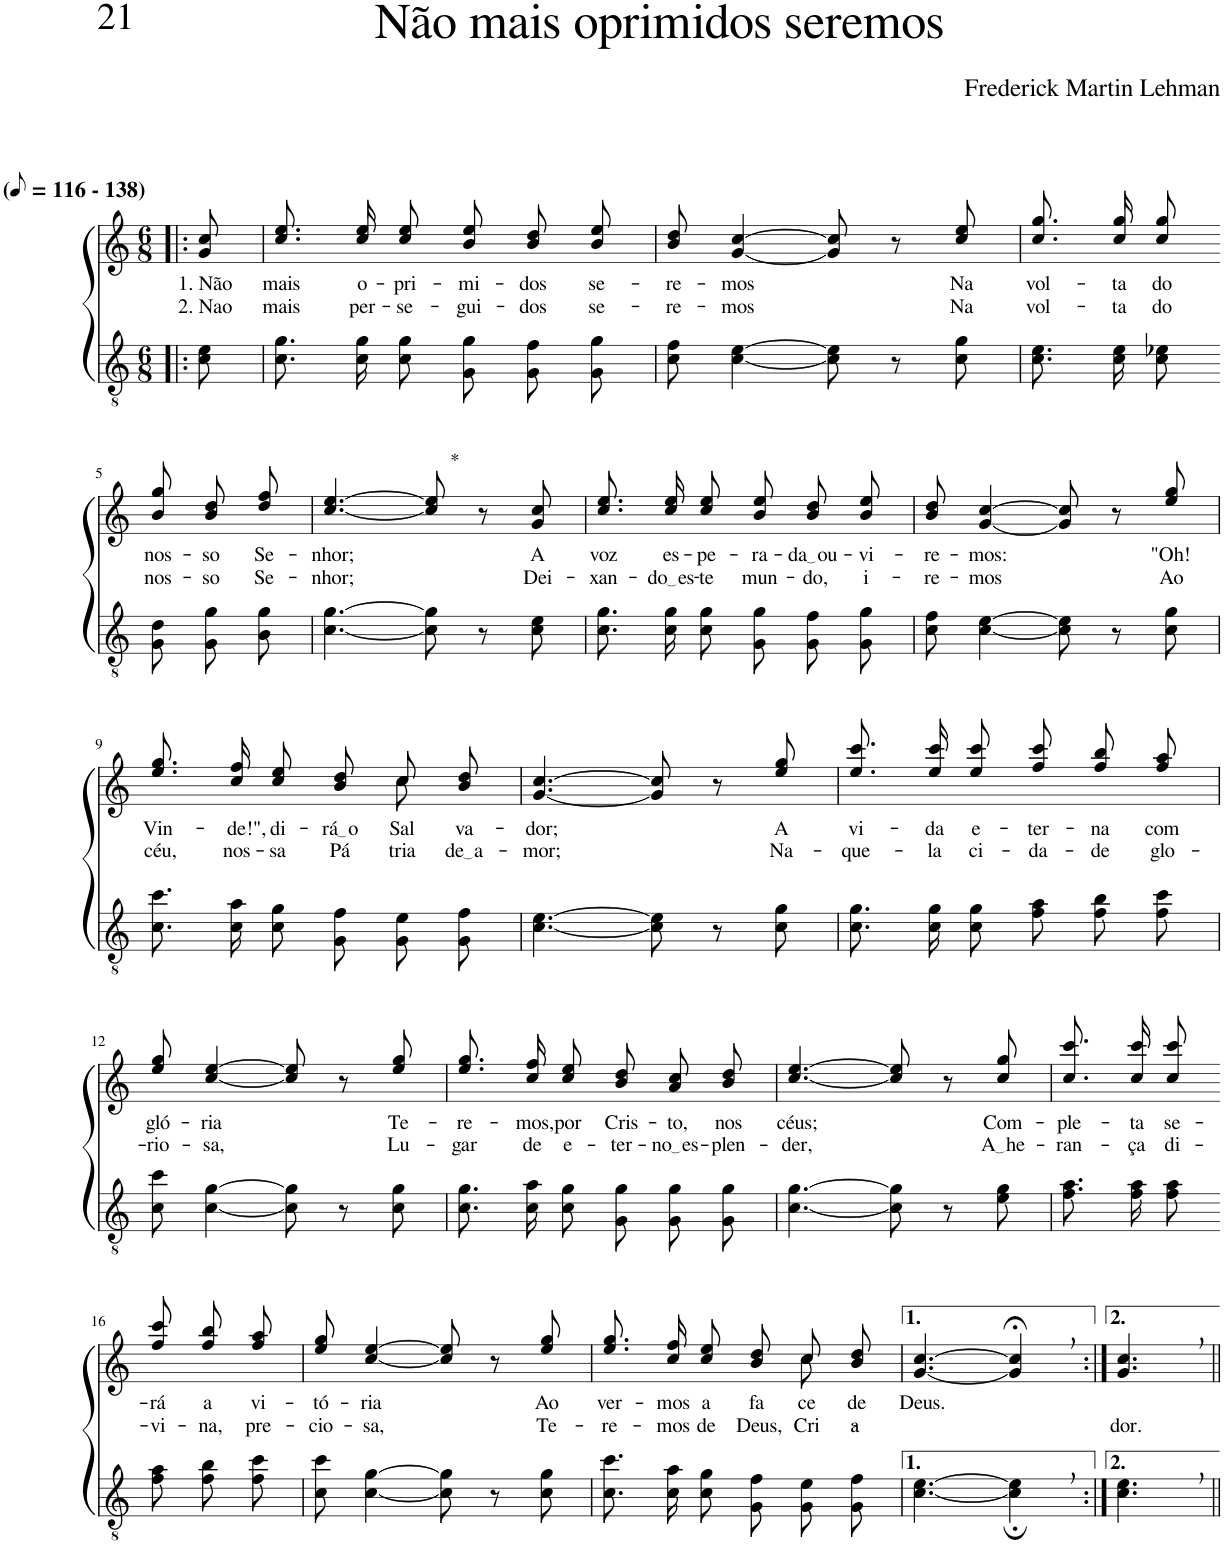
**kern	**kern	**text	**text
*part2	*part1	*part1	*part1
*staff2	*staff1	*staff1	*staff1
*I"Parte III e IV	*I"Parte I e II	*	*
*clefGv2	*clefG2	*	*
*Trd5c9	*Trd5c9	*	*
*k[]	*k[]	*	*
*M6/8	*M6/8	*	*
*MM58	*MM58	*	*
=1!|:	=1!|:	=1!|:	=1!|:
!	!LO:TX:a:B:t=(	!	!
!	!LO:TX:a:B:t=- 138)	!	!
!	!	!LO:LY:b	!LO:LY:b
8c\ 8e\	8g/ 8cc/	1. Não	2. Nao
=2	=2	=2	=2
!	!	!LO:LY:b	!LO:LY:b
8.c\ 8.g\L	8.cc\ 8.ee\L	mais	mais
!	!	!LO:LY:b	!LO:LY:b
16c\ 16g\K	16cc\ 16ee\K	o-	per-
!	!	!LO:LY:b	!LO:LY:b
8c\ 8g\J	8cc\ 8ee\J	-pri-	-se-
!	!	!LO:LY:b	!LO:LY:b
8G\ 8g\L	8b\ 8ee\L	-mi-	-gui-
!	!	!LO:LY:b	!LO:LY:b
8G\ 8f\	8b\ 8dd\	-dos	-dos
!	!	!LO:LY:b	!LO:LY:b
8G\ 8g\J	8b\ 8ee\J	se-	se-
=3	=3	=3	=3
!	!	!LO:LY:b	!LO:LY:b
8c\ 8f\	8b/ 8dd/	-re-	-re-
!	!	!LO:LY:b	!LO:LY:b
[4c\ [4e\	[4g/ [4cc/	-mos	-mos
8c\] 8e\]	8g/] 8cc/]	.	.
8r	8r	.	.
!	!	!LO:LY:b	!LO:LY:b
8c\ 8g\	8cc/ 8ee/	Na	Na
=4	=4	=4	=4
!	!	!LO:LY:b	!LO:LY:b
8.c\ 8.e\L	8.cc\ 8.gg\L	vol-	vol-
!	!	!LO:LY:b	!LO:LY:b
16c\ 16e\K	16cc\ 16gg\K	-ta	-ta
!	!	!LO:LY:b	!LO:LY:b
8c\ 8e-X\J	8cc\ 8gg\J	do	do
!!LO:LB:g=z
=5-	=5-	=5-	=5-
!	!	!LO:LY:b	!LO:LY:b
8G\ 8d\L	8b\ 8gg\L	nos-	nos-
!	!	!LO:LY:b	!LO:LY:b
8G\ 8g\	8b\ 8dd\	-so	-so
!	!	!LO:LY:b	!LO:LY:b
8B\ 8g\J	8dd\ 8ff\J	Se-	Se-
=6	=6	=6	=6
!	!	!LO:LY:b	!LO:LY:b
[4.c\ [4.g\	[4.cc/ [4.ee/	-nhor;	-nhor;
!	!LO:TX:a:t=*	!	!
8c\] 8g\]	8cc/] 8ee/]	.	.
8r	8r	.	.
!	!	!LO:LY:b	!LO:LY:b
8c\ 8e\	8g/ 8cc/	A	Dei-
=7	=7	=7	=7
!	!	!LO:LY:b	!LO:LY:b
8.c\ 8.g\L	8.cc\ 8.ee\L	voz	-xan-
!	!	!LO:LY:b	!LO:LY:b
16c\ 16g\K	16cc\ 16ee\K	es-	do es
!	!	!LO:LY:b	!LO:LY:b
8c\ 8g\J	8cc\ 8ee\J	-pe-	-te
!	!	!LO:LY:b	!LO:LY:b
8G\ 8g\L	8b\ 8ee\L	-ra-	mun-
!	!	!LO:LY:b	!LO:LY:b
8G\ 8f\	8b\ 8dd\	da ou	-do,
!	!	!LO:LY:b	!LO:LY:b
8G\ 8g\J	8b\ 8ee\J	-vi-	i-
=8	=8	=8	=8
!	!	!LO:LY:b	!LO:LY:b
8c\ 8f\	8b/ 8dd/	-re-	-re-
!	!	!LO:LY:b	!LO:LY:b
[4c\ [4e\	[4g/ [4cc/	-mos:	-mos
8c\] 8e\]	8g/] 8cc/]	.	.
8r	8r	.	.
!	!	!LO:LY:b	!LO:LY:b
8c\ 8g\	8ee/ 8gg/	-"Oh!	Ao
!!LO:LB:g=z
=9	=9	=9	=9
!	!	!LO:LY:b	!LO:LY:b
*	*^	*	*
8.c\ 8.cc\L	8.ee\ 8.gg\L	2ryy	Vin-	céu,
!	!	!	!LO:LY:b	!LO:LY:b
16c\ 16a\K	16cc\ 16ff\K	.	-de!",	nos-
!	!	!	!LO:LY:b	!LO:LY:b
8c\ 8g\J	8cc\ 8ee\J	.	di-	-sa
!	!	!	!LO:LY:b	!LO:LY:b
8G\ 8f\L	8b\ 8dd\L	.	rá o	Pá-
!	!	!	!LO:LY:b	!LO:LY:b
8G\ 8e\	8cc\	8cc\	Sal-	-tria
!	!	!	!LO:LY:b	!LO:LY:b
8G\ 8f\J	8b\ 8dd\J	8ryy	-va-	de a
=10	=10	=10	=10	=10
!	!	!	!LO:LY:b	!LO:LY:b
*	*v	*v	*	*
[4.c\ [4.e\	[4.g/ [4.cc/	-dor;	-mor;
8c\] 8e\]	8g/] 8cc/]	.	.
8r	8r	.	.
!	!	!LO:LY:b	!LO:LY:b
8c\ 8g\	8ee/ 8gg/	A	Na-
=11	=11	=11	=11
!	!	!LO:LY:b	!LO:LY:b
8.c\ 8.g\L	8.ee\ 8.ccc\L	vi-	-que-
!	!	!LO:LY:b	!LO:LY:b
16c\ 16g\K	16ee\ 16ccc\K	-da	-la
!	!	!LO:LY:b	!LO:LY:b
8c\ 8g\J	8ee\ 8ccc\J	e-	ci-
!	!	!LO:LY:b	!LO:LY:b
8f\ 8a\L	8ff\ 8ccc\L	-ter-	-da-
!	!	!LO:LY:b	!LO:LY:b
8f\ 8b\	8ff\ 8bb\	-na	-de
!	!	!LO:LY:b	!LO:LY:b
8f\ 8cc\J	8ff\ 8aa\J	com	glo-
!!LO:LB:g=z
=12	=12	=12	=12
!	!	!LO:LY:b	!LO:LY:b
8c\ 8cc\	8ee/ 8gg/	gló-	-rio-
!	!	!LO:LY:b	!LO:LY:b
[4c\ [4g\	[4cc/ [4ee/	-ria	-sa,
8c\] 8g\]	8cc/] 8ee/]	.	.
8r	8r	.	.
!	!	!LO:LY:b	!LO:LY:b
8c\ 8g\	8ee/ 8gg/	Te-	Lu-
=13	=13	=13	=13
!	!	!LO:LY:b	!LO:LY:b
8.c\ 8.g\L	8.ee\ 8.gg\L	-re-	-gar
!	!	!LO:LY:b	!LO:LY:b
16c\ 16a\K	16cc\ 16ff\K	-mos,	de
!	!	!LO:LY:b	!LO:LY:b
8c\ 8g\J	8cc\ 8ee\J	por	e-
!	!	!LO:LY:b	!LO:LY:b
8G\ 8g\L	8b\ 8dd\L	Cris-	-ter-
!	!	!LO:LY:b	!LO:LY:b
8G\ 8g\	8a\ 8cc\	-to,	no es
!	!	!LO:LY:b	!LO:LY:b
8G\ 8g\J	8b\ 8dd\J	nos	-plen-
=14	=14	=14	=14
!	!	!LO:LY:b	!LO:LY:b
[4.c\ [4.g\	[4.cc/ [4.ee/	céus;	-der,
8c\] 8g\]	8cc/] 8ee/]	.	.
8r	8r	.	.
!	!	!LO:LY:b	!LO:LY:b
8e\ 8g\	8cc/ 8gg/	Com-	A he
=15	=15	=15	=15
!	!	!LO:LY:b	!LO:LY:b
8.f\ 8.a\L	8.cc\ 8.ccc\L	-ple-	-ran-
!	!	!LO:LY:b	!LO:LY:b
16f\ 16a\K	16cc\ 16ccc\K	-ta	-ça
!	!	!LO:LY:b	!LO:LY:b
8f\ 8a\J	8cc\ 8ccc\J	se-	di-
!!LO:LB:g=z
=16-	=16-	=16-	=16-
!	!	!LO:LY:b	!LO:LY:b
8f\ 8a\L	8ff\ 8ccc\L	-rá	-vi-
!	!	!LO:LY:b	!LO:LY:b
8f\ 8b\	8ff\ 8bb\	a	-na,
!	!	!LO:LY:b	!LO:LY:b
8f\ 8cc\J	8ff\ 8aa\J	vi-	pre-
=17	=17	=17	=17
!	!	!LO:LY:b	!LO:LY:b
8c\ 8cc\	8ee/ 8gg/	-tó-	-cio-
!	!	!LO:LY:b	!LO:LY:b
[4c\ [4g\	[4cc/ [4ee/	-ria	-sa,
8c\] 8g\]	8cc/] 8ee/]	.	.
8r	8r	.	.
!	!	!LO:LY:b	!LO:LY:b
8c\ 8g\	8ee/ 8gg/	Ao	Te-
=18	=18	=18	=18
!	!	!LO:LY:b	!LO:LY:b
*	*^	*	*
8.c\ 8.cc\L	8.ee\ 8.gg\L	2ryy	ver-	-re-
!	!	!	!LO:LY:b	!LO:LY:b
16c\ 16a\K	16cc\ 16ff\K	.	-mos	-mos
!	!	!	!LO:LY:b	!LO:LY:b
8c\ 8g\J	8cc\ 8ee\J	.	a	de
!	!	!	!LO:LY:b	!LO:LY:b
8G\ 8f\L	8b\ 8dd\L	.	fa-	Deus,
!	!	!	!LO:LY:b	!LO:LY:b
8G\ 8e\	8cc\	8cc\	-ce	Cri-
!	!	!	!LO:LY:b	!LO:LY:b
8G\ 8f\J	8b\ 8dd\J	8ryy	de	-a-
=19	=19	=19	=19	=19
!	!	!	!LO:LY:b	!
*	*v	*v	*	*
[4.c\ [4.e\	[4.g/ [4.cc/	Deus.	.
4c\];, 4e\];,	4g/];<, 4cc/];<,	.	.
=20:|!	=20:|!	=20:|!	=20:|!
!	!	!	!LO:LY:b
4.c\, 4.e\,	4.g/, 4.cc/,	.	-dor.
=||	=||	=||	=||
*-	*-	*-	*-
